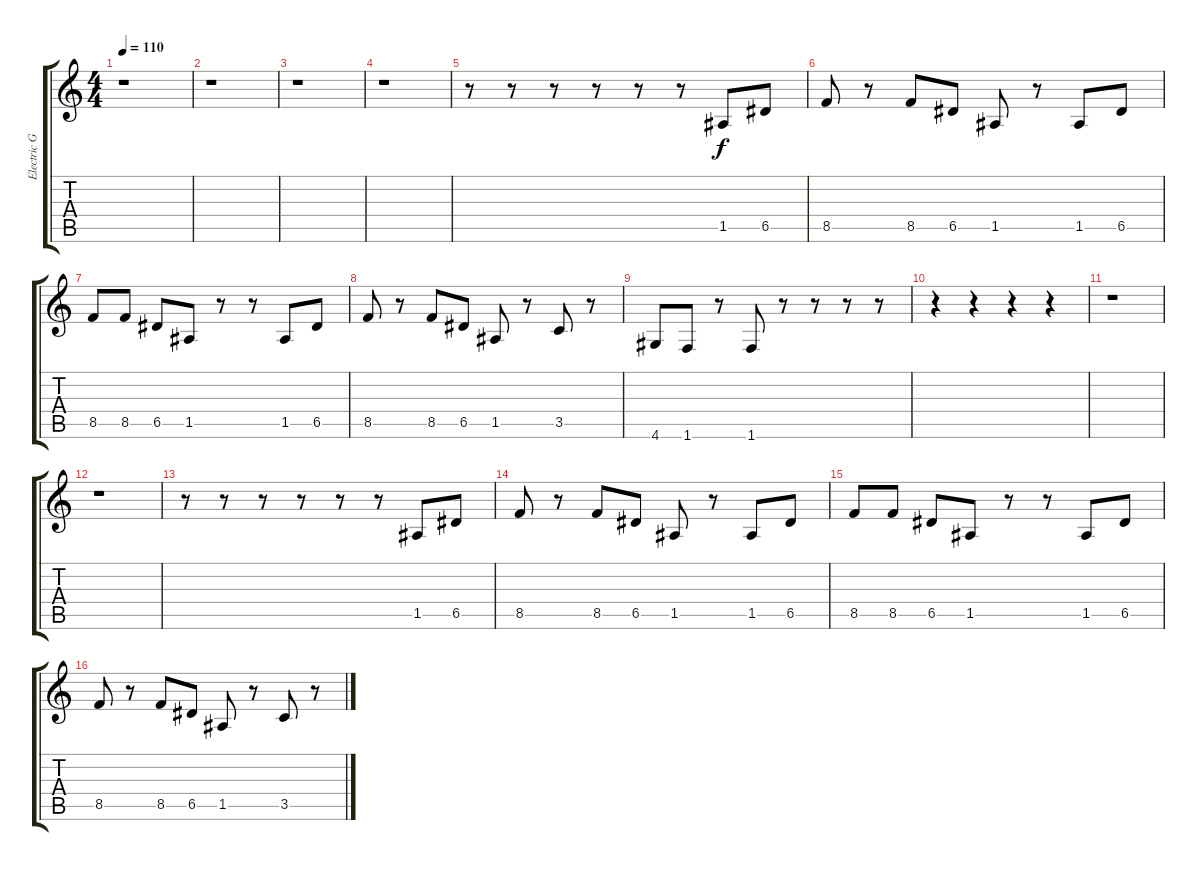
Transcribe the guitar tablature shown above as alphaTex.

\track ("Electric Guitar" "Electric G") {instrument electricguitarclean}
\staff {score tabs}
\tuning (E4 B3 G3 D3 A2 E2) {hide}
\ts (4 4)
\tempo 110
\clef g2
\ks c
r.1{dy f} |
r.1 |
r.1 |
r.1 |
r.8{instrument acousticguitarsteel} r.8 r.8 r.8 r.8 r.8 1.5.8 6.5.8 |
8.5.8 r.8 8.5.8 6.5.8 1.5.8 r.8 1.5.8 6.5.8 |
8.5.8 8.5.8 6.5.8 1.5.8 r.8 r.8 1.5.8 6.5.8 |
8.5.8 r.8 8.5.8 6.5.8 1.5.8 r.8 3.5.8 r.8 |
4.6.8 1.6.8 r.8 1.6.8 r.8 r.8 r.8 r.8 |
r.4 r.4 r.4 r.4 |
r.1 |
r.1 |
r.8 r.8 r.8 r.8 r.8 r.8 1.5.8 6.5.8 |
8.5.8 r.8 8.5.8 6.5.8 1.5.8 r.8 1.5.8 6.5.8 |
8.5.8 8.5.8 6.5.8 1.5.8 r.8 r.8 1.5.8 6.5.8 |
8.5.8 r.8 8.5.8 6.5.8 1.5.8 r.8 3.5.8 r.8
